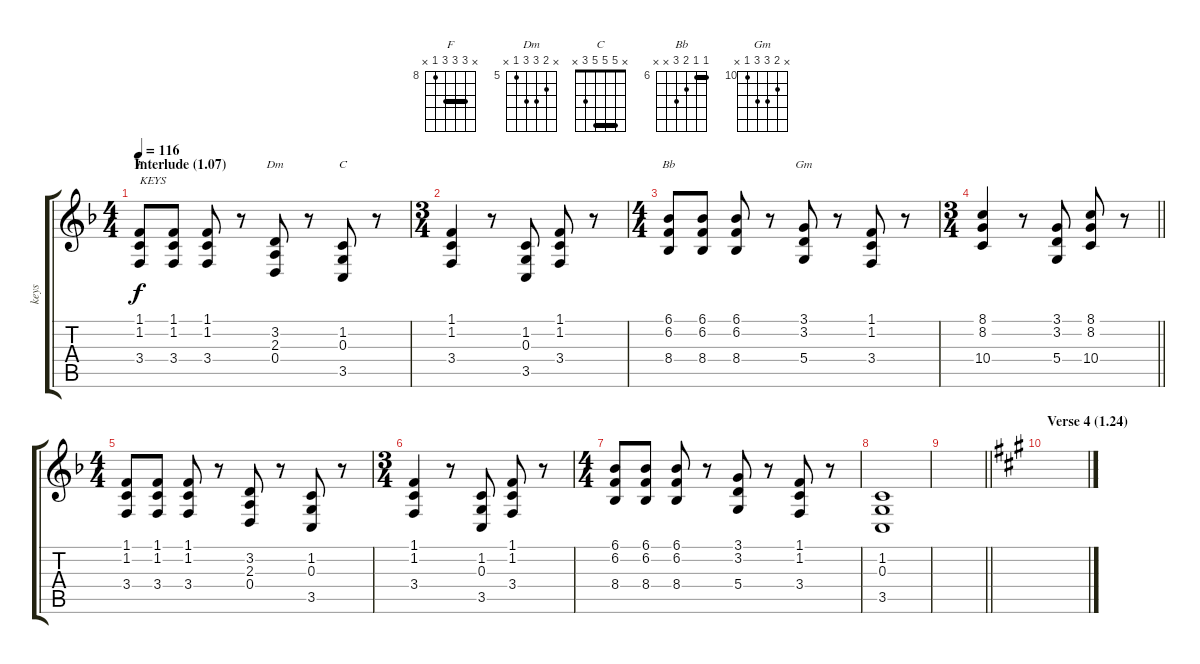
\track ("keys" "keys") {instrument synthstrings1}
\staff {score tabs}
\tuning (E4 B3 G3 D3 A2 E2) {hide}
\chord ("F" x 10 10 10 8 x) {firstfret 8 barre 10}
\chord ("Dm" x 6 7 7 5 x) {firstfret 5}
\chord ("C" x 5 5 5 3 x) {barre 5}
\chord ("Bb" 6 6 7 8 x x) {firstfret 6 barre 6}
\chord ("Gm" x 11 12 12 10 x) {firstfret 10}
\ts (4 4)
\section ("" "Interlude (1.07)")
\tempo 116
\clef g2
\ks f
(1.1 1.2 3.4).8{ch "F" txt "KEYS" dy f instrument lead5charang} (1.1 1.2 3.4).8 (1.1 1.2 3.4).8 r.8 (3.2 2.3 0.4).8{ch "Dm"} r.8 (1.2 0.3 3.5).8{ch "C"} r.8 |
\ts (3 4)
(1.1 1.2 3.4).4 r.8 (1.2 0.3 3.5).8 (1.1 1.2 3.4).8 r.8 |
\ts (4 4)
(6.1 6.2 8.4).8{ch "Bb"} (6.1 6.2 8.4).8 (6.1 6.2 8.4).8 r.8 (3.1 3.2 5.4).8{ch "Gm"} r.8 (1.1 1.2 3.4).8 r.8 |
\ts (3 4)
\barLineRight lightlight
(8.1 8.2 10.4).4 r.8 (3.1 3.2 5.4).8 (8.1 8.2 10.4).8 r.8 |
\ts (4 4)
(1.1 1.2 3.4).8 (1.1 1.2 3.4).8 (1.1 1.2 3.4).8 r.8 (3.2 2.3 0.4).8 r.8 (1.2 0.3 3.5).8 r.8 |
\ts (3 4)
(1.1 1.2 3.4).4 r.8 (1.2 0.3 3.5).8 (1.1 1.2 3.4).8 r.8 |
\ts (4 4)
(6.1 6.2 8.4).8 (6.1 6.2 8.4).8 (6.1 6.2 8.4).8 r.8 (3.1 3.2 5.4).8 r.8 (1.1 1.2 3.4).8 r.8 |
(1.2 0.3 3.5).1 |
\barLineRight lightlight
|
\section ("" "Verse 4 (1.24)")
\ks a
